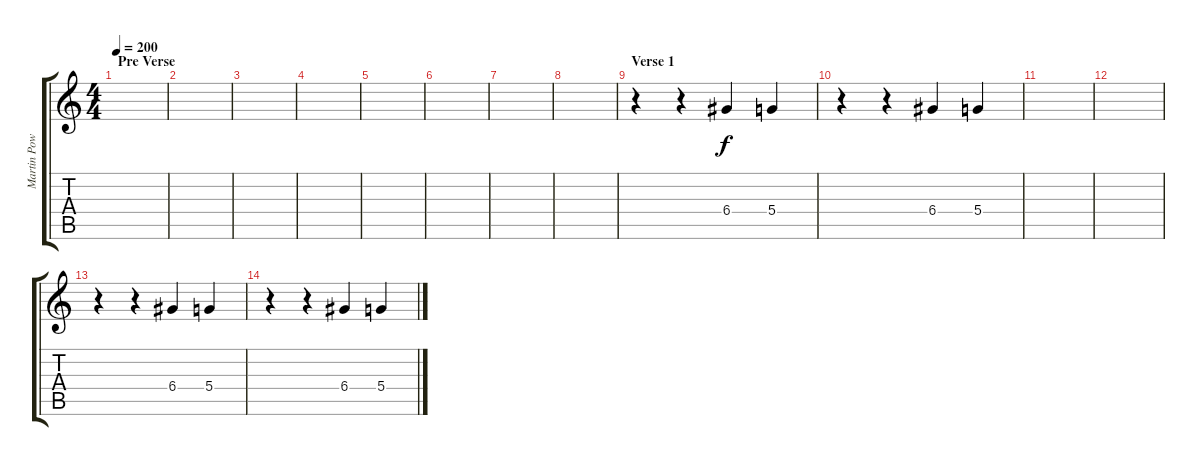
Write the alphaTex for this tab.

\track ("Martin Powell" "Martin Pow") {instrument choiraahs}
\staff {score tabs}
\tuning (E5 B4 G4 D4 A3 E3) {hide}
\ts (4 4)
\section ("" "Pre Verse")
\tempo 200
\clef g2
\ks c
|
|
|
|
|
|
|
|
\section ("" "Verse 1")
r.4 r.4 6.4.4 5.4.4 |
r.4 r.4 6.4.4 5.4.4 |
|
|
r.4 r.4 6.4.4 5.4.4 |
r.4 r.4 6.4.4 5.4.4
